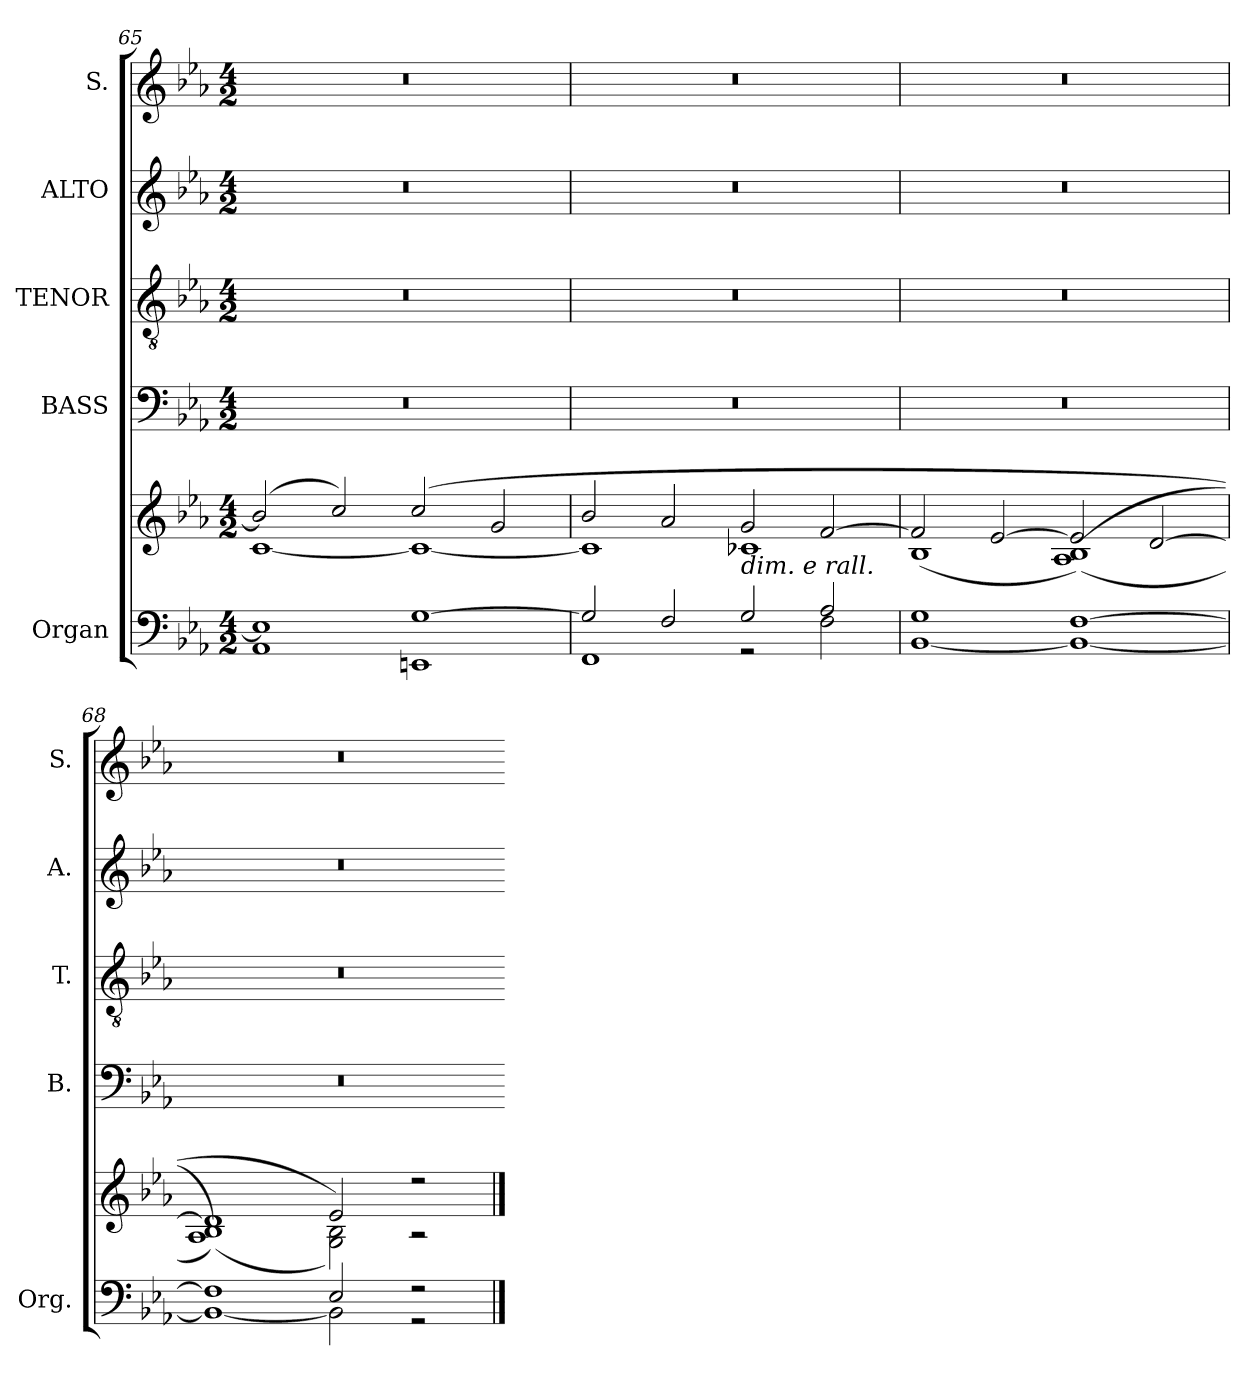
**kern	**kern	**kern	**kern	**kern	**kern
*part5	*part5	*part4	*part3	*part2	*part1
*staff6	*staff5	*staff4	*staff3	*staff2	*staff1
*I"Organ	*	*I"BASS	*I"TENOR	*I"ALTO	*I"S.
*I'Org.	*	*I'B.	*I'T.	*I'A.	*I'S.
!!LO:LB:g=z
*clefF4	*clefG2	*clefF4	*clefGv2	*clefG2	*clefG2
*k[b-e-a-]	*k[b-e-a-]	*k[b-e-a-]	*k[b-e-a-]	*k[b-e-a-]	*k[b-e-a-]
*E-:	*E-:	*E-:	*E-:	*E-:	*E-:
*M4/2	*M4/2	*M4/2	*M4/2	*M4/2	*M4/2
=65	=65	=65	=65	=65	=65
*^	*^	*	*	*	*
1E-/]	1AA-\	(>2b/]	[1c\	0r	0r	0r	0r
.	.	2cc/)	.	.	.	.	.
[1G/	1EEn\	(>2cc/	1c\_	.	.	.	.
.	.	2g/	.	.	.	.	.
=66	=66	=66	=66	=66	=66	=66	=66
2G/]	1FF\	2b-/	1c\]	0r	0r	0r	0r
2F/	.	2a-/	.	.	.	.	.
!LO:TX:a:i:t=dim. e rall.	!	!	!	!	!	!	!
2G/	2r	2g/	1c-X\	.	.	.	.
2A-/	2F\	[2f/	.	.	.	.	.
=67	=67	=67	=67	=67	=67	=67	=67
1G/	[1BB-\	2f/]	(>1B-\	0r	0r	0r	0r
.	.	[2e-/	.	.	.	.	.
[1F/	1BB-\_	2e-/]	(>(<1A-\ 1B-\)	.	.	.	.
.	.	[2d/	.	.	.	.	.
=68	=68	=68	=68	=68	=68	=68	=68
1F/]	1BB-\_	1d/]	(<1A-\ 1B-\))	0r	0r	0r	0r
2E-/	2BB-\]	2e-/)	2G\ 2B-\)	.	.	.	.
2r	2r	2r	2r	.	.	.	.
*v	*v	*	*	*	*	*	*
*	*v	*v	*	*	*	*
==	==	=	=	=	=
*-	*-	*-	*-	*-	*-
